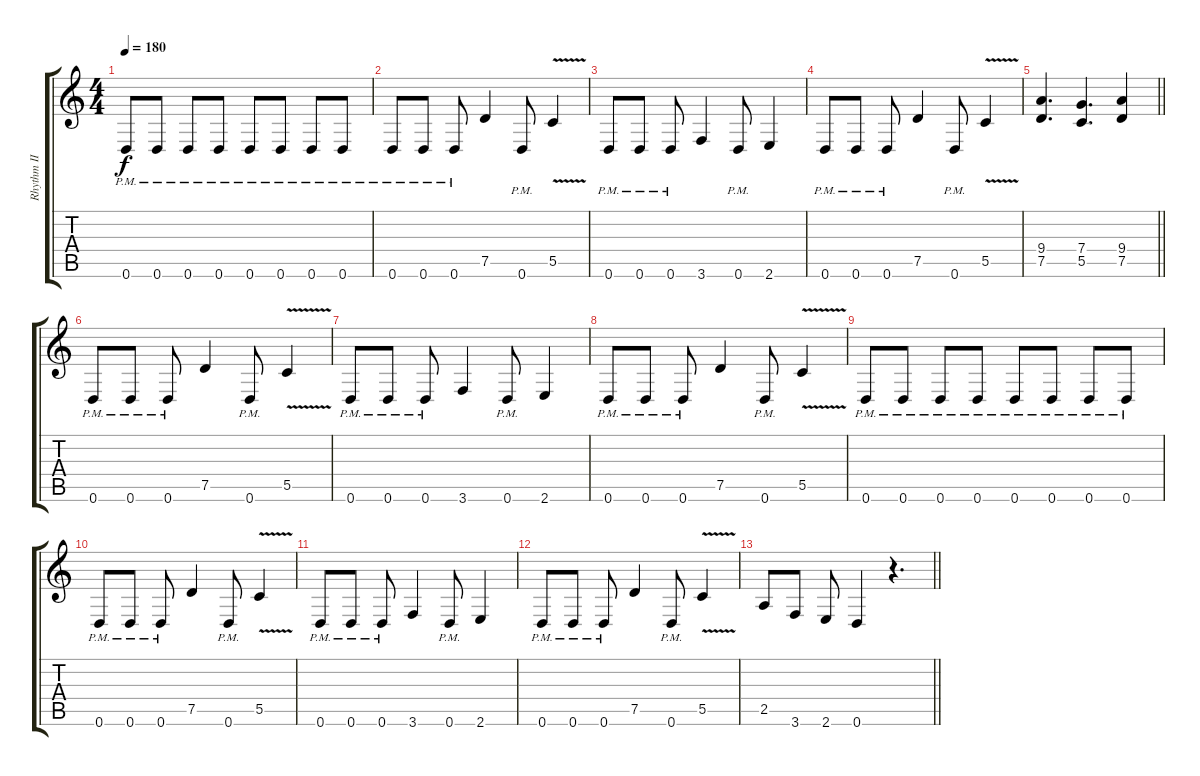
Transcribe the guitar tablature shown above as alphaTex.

\track ("Rhythm II" "Rhythm II") {instrument distortionguitar}
\staff {score tabs}
\tuning (D4 A3 F3 C3 G2 D2) {hide}
\ts (4 4)
\tempo 180
\clef g2
\ks c
0.6{pm}.8{dy f} 0.6{pm}.8 0.6{pm}.8 0.6{pm}.8 0.6{pm}.8 0.6{pm}.8 0.6{pm}.8 0.6{pm}.8 |
0.6{pm}.8 0.6{pm}.8 0.6{pm}.8 7.5.4 0.6{pm}.8 5.5{v}.4 |
0.6{pm}.8 0.6{pm}.8 0.6{pm}.8 3.6.4 0.6{pm}.8 2.6.4 |
0.6{pm}.8 0.6{pm}.8 0.6{pm}.8 7.5.4 0.6{pm}.8 5.5{v}.4 |
\barLineRight lightlight
(9.4 7.5).4{d} (7.4 5.5).4{d} (9.4 7.5).4 |
0.6{pm}.8 0.6{pm}.8 0.6{pm}.8 7.5.4 0.6{pm}.8 5.5{v}.4 |
0.6{pm}.8 0.6{pm}.8 0.6{pm}.8 3.6.4 0.6{pm}.8 2.6.4 |
0.6{pm}.8 0.6{pm}.8 0.6{pm}.8 7.5.4 0.6{pm}.8 5.5{v}.4 |
0.6{pm}.8 0.6{pm}.8 0.6{pm}.8 0.6{pm}.8 0.6{pm}.8 0.6{pm}.8 0.6{pm}.8 0.6{pm}.8 |
0.6{pm}.8 0.6{pm}.8 0.6{pm}.8 7.5.4 0.6{pm}.8 5.5{v}.4 |
0.6{pm}.8 0.6{pm}.8 0.6{pm}.8 3.6.4 0.6{pm}.8 2.6.4 |
0.6{pm}.8 0.6{pm}.8 0.6{pm}.8 7.5.4 0.6{pm}.8 5.5{v}.4 |
\barLineRight lightlight
2.5.8 3.6.8 2.6.8 0.6.4 r.4{d}
